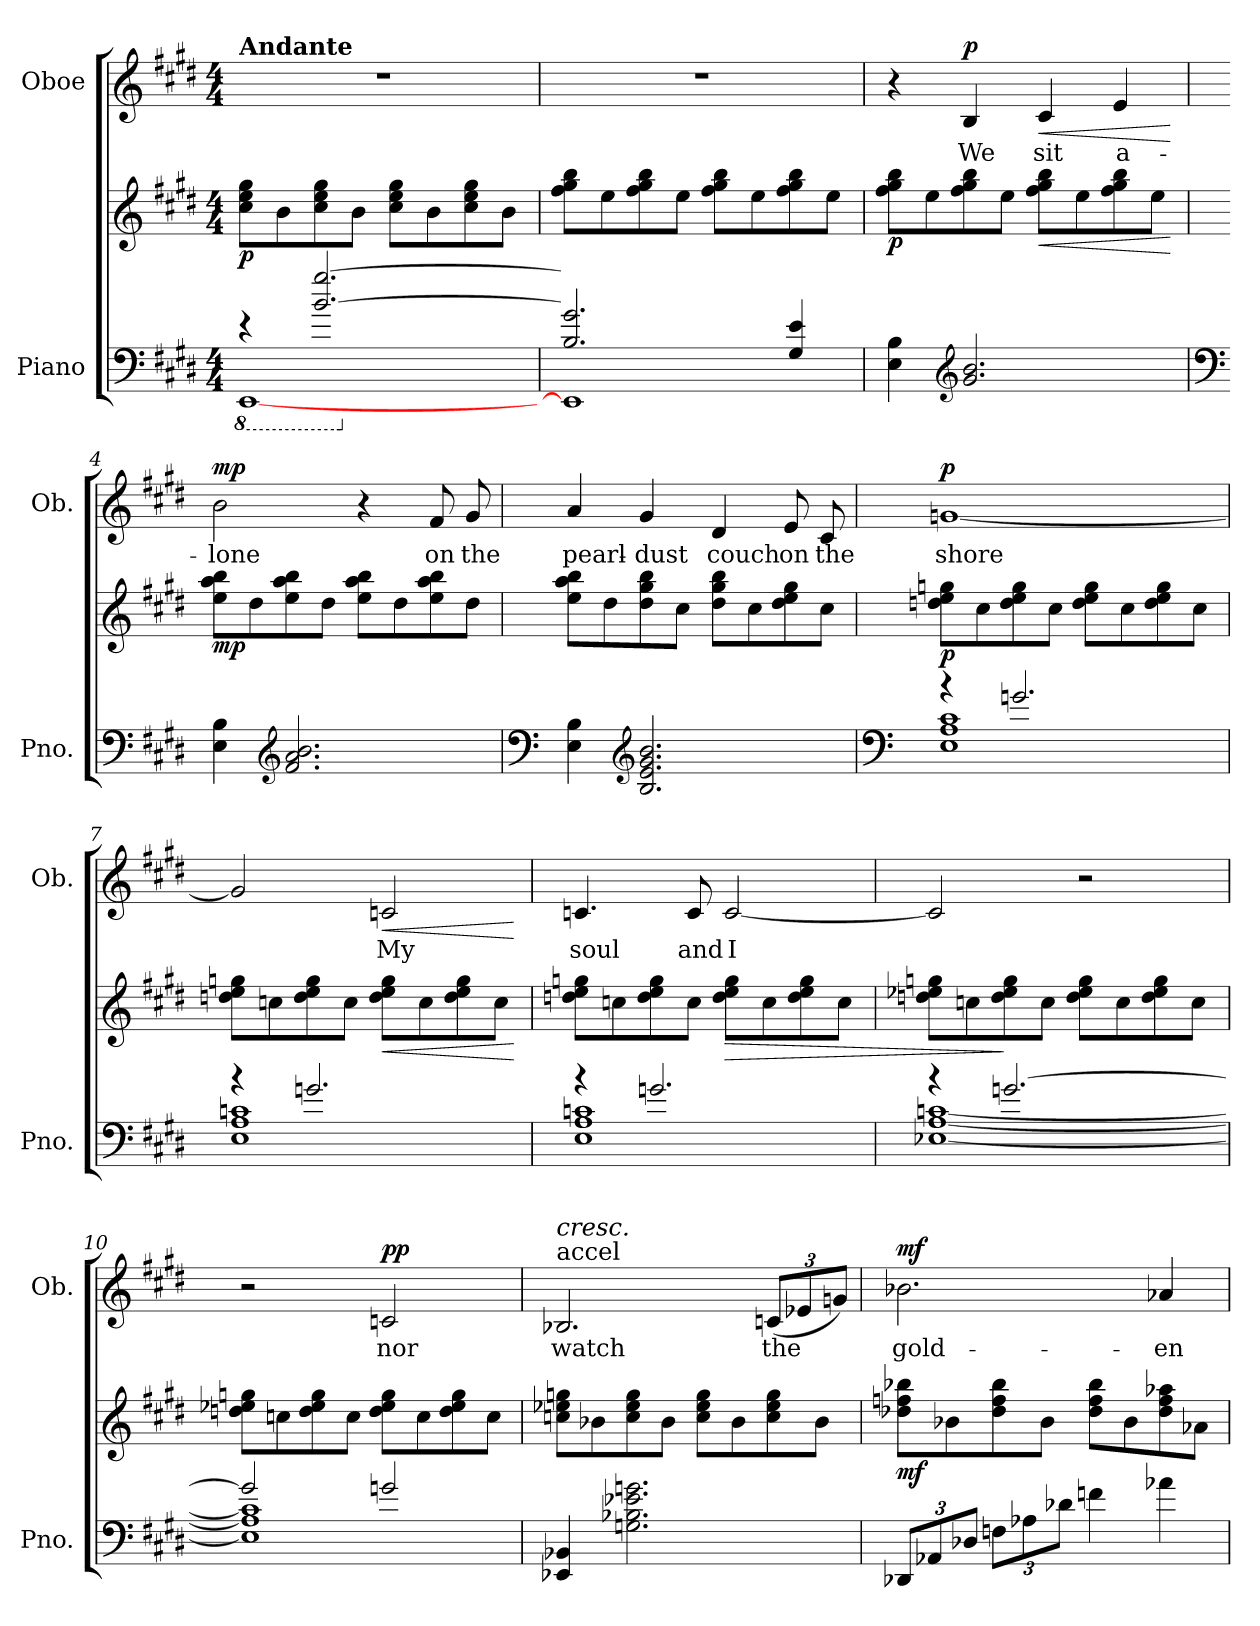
**kern	**kern	**dynam	**kern	**text	**dynam
*part2	*part2	*part2	*part1	*part1	*part1
*staff3	*staff2	*staff2/3	*staff1	*staff1	*staff1
*I"Piano	*	*	*I"Oboe	*	*
*I'Pno.	*	*	*I'Ob.	*	*
*clefF4	*clefG2	*	*clefG2	*	*
*k[f#c#g#d#]	*k[f#c#g#d#]	*	*k[f#c#g#d#]	*	*
*M4/4	*M4/4	*	*M4/4	*	*
*8ba	*	*	*	*	*
=1	=1	=1	=1	=1	=1
*^	*	*	*	*	*
!	!	!	!	!LO:TX:a:B:t=Andante	!	!
!	!	!	!LO:DY:b	!	!	!
4r	[1EEE	8cc#\ 8ee\ 8gg#\L	p	1r	.	.
.	.	8b\	.	.	.	.
[2.B/ [2.g#/	.	8cc#\ 8ee\ 8gg#\	.	.	.	.
.	.	8b\J	.	.	.	.
.	.	8cc#\ 8ee\ 8gg#\L	.	.	.	.
.	.	8b\	.	.	.	.
.	.	8cc#\ 8ee\ 8gg#\	.	.	.	.
.	.	8b\J	.	.	.	.
=2	=2	=2	=2	=2	=2	=2
*X8ba	*	*	*	*	*	*
2.B/] 2.g#/]	1EE]	8ff#\ 8gg#\ 8bb\L	.	1r	.	.
.	.	8ee\	.	.	.	.
.	.	8ff#\ 8gg#\ 8bb\	.	.	.	.
.	.	8ee\J	.	.	.	.
.	.	8ff#\ 8gg#\ 8bb\L	.	.	.	.
.	.	8ee\	.	.	.	.
4G#/ 4e/	.	8ff#\ 8gg#\ 8bb\	.	.	.	.
.	.	8ee\J	.	.	.	.
*v	*v	*	*	*	*	*
=3	=3	=3	=3	=3	=3
!	!	!LO:DY:b	!	!	!
4E\ 4B\	8ff#\ 8gg#\ 8bb\L	p	4r	.	.
.	8ee\	.	.	.	.
*clefG2	*	*	*	*	*
!	!	!	!	!LO:LY:b	!LO:DY:a
2.g#/ 2.b/	8ff#\ 8gg#\ 8bb\	.	4B/	We	p
.	8ee\J	.	.	.	.
!	!	!LO:HP:b	!	!LO:LY:b	!LO:HP:b
.	8ff#\ 8gg#\ 8bb\L	<	4c#/	sit	<
.	8ee\	.	.	.	.
!	!	!	!	!LO:LY:b	!
.	8ff#\ 8gg#\ 8bb\	.	4e/	a-	.
.	8ee\J	.	.	.	.
.	.	[	.	.	[
!!LO:LB:g=z
=4	=4	=4	=4	=4	=4
*clefF4	*	*	*	*	*
!	!	!LO:DY:b	!	!LO:LY:b	!LO:DY:a
4E\ 4B\	8ee\ 8aa\ 8bb\L	mp	2b\	-lone	mp
.	8dd#\	.	.	.	.
*clefG2	*	*	*	*	*
2.f#/ 2.a/ 2.b/	8ee\ 8aa\ 8bb\	.	.	.	.
.	8dd#\J	.	.	.	.
.	8ee\ 8aa\ 8bb\L	.	4r	.	.
.	8dd#\	.	.	.	.
!	!	!	!	!LO:LY:b	!
.	8ee\ 8aa\ 8bb\	.	8f#/	on	.
!	!	!	!	!LO:LY:b	!
.	8dd#\J	.	8g#/	the	.
=5	=5	=5	=5	=5	=5
*clefF4	*	*	*	*	*
!	!	!	!	!LO:LY:b	!
4E\ 4B\	8ee\ 8aa\ 8bb\L	.	4a/	pearl-	.
.	8dd#\	.	.	.	.
*clefG2	*	*	*	*	*
!	!	!	!	!LO:LY:b	!
2.B/ 2.e/ 2.g#/ 2.b/	8dd#\ 8gg#\ 8bb\	.	4g#/	-dust	.
.	8cc#\J	.	.	.	.
!	!	!	!	!LO:LY:b	!
.	8dd#\ 8gg#\ 8bb\L	.	4d#/	couch	.
.	8cc#\	.	.	.	.
!	!	!	!	!LO:LY:b	!
.	8dd#\ 8ee\ 8gg#\	.	8e/	on	.
!	!	!	!	!LO:LY:b	!
.	8cc#\J	.	8c#/	the	.
=6	=6	=6	=6	=6	=6
*clefF4	*	*	*	*	*
*^	*	*	*	*	*
!	!	!	!LO:DY:b	!	!LO:LY:b	!LO:DY:a
4r	1E 1A 1c#	8ddn\ 8ee\ 8ggn\L	p	[1gn	shore	p
.	.	8cc#\	.	.	.	.
2.gn/	.	8dd\ 8ee\ 8gg\	.	.	.	.
.	.	8cc#\J	.	.	.	.
.	.	8dd\ 8ee\ 8gg\L	.	.	.	.
.	.	8cc#\	.	.	.	.
.	.	8dd\ 8ee\ 8gg\	.	.	.	.
.	.	8cc#\J	.	.	.	.
!!LO:LB:g=z
=7	=7	=7	=7	=7	=7	=7
4r	1E 1A 1cn	8ddn\ 8ee\ 8ggn\L	.	2g/]	.	.
.	.	8ccn\	.	.	.	.
2.gn/	.	8dd\ 8ee\ 8gg\	.	.	.	.
.	.	8cc\J	.	.	.	.
!	!	!	!LO:HP:b	!	!LO:LY:b	!LO:HP:b
.	.	8dd\ 8ee\ 8gg\L	<	2cn/	My	<
.	.	8cc\	.	.	.	.
.	.	8dd\ 8ee\ 8gg\	.	.	.	.
.	.	8cc\J	.	.	.	.
*v	*v	*	*	*	*	*
.	.	[	.	.	[
=8	=8	=8	=8	=8	=8
*^	*	*	*	*	*
!	!	!	!	!	!LO:LY:b	!
4r	1E 1A 1cn	8ddn\ 8ee\ 8ggn\L	.	4.cn/	soul	.
.	.	8ccn\	.	.	.	.
2.gn/	.	8dd\ 8ee\ 8gg\	.	.	.	.
!	!	!	!	!	!LO:LY:b	!
.	.	8cc\J	.	8c/	and	.
!	!	!	!LO:HP:b	!	!LO:LY:b	!
.	.	8dd\ 8ee\ 8gg\L	>	[2c/	I	.
.	.	8cc\	.	.	.	.
.	.	8dd\ 8ee\ 8gg\	.	.	.	.
.	.	8cc\J	.	.	.	.
=9	=9	=9	=9	=9	=9	=9
4r	[1E-X [1A [1cn	8ddn\ 8ee-X\ 8ggn\L	.	2c/]	.	.
.	.	8ccn\	.	.	.	.
[2.gn/	.	8dd\ 8ee-\ 8gg\	]	.	.	.
.	.	8cc\J	.	.	.	.
.	.	8dd\ 8ee-\ 8gg\L	.	2r	.	.
.	.	8cc\	.	.	.	.
.	.	8dd\ 8ee-\ 8gg\	.	.	.	.
.	.	8cc\J	.	.	.	.
!!LO:PB:g=z
=10	=10	=10	=10	=10	=10	=10
2g/]	1E-] 1A] 1c]	8ddn\ 8ee-X\ 8ggn\L	.	2r	.	.
.	.	8ccn\	.	.	.	.
.	.	8dd\ 8ee-\ 8gg\	.	.	.	.
.	.	8cc\J	.	.	.	.
!	!	!	!	!	!LO:LY:b	!LO:DY:a
2gn/	.	8dd\ 8ee-\ 8gg\L	.	2cn/	nor	pp
.	.	8cc\	.	.	.	.
.	.	8dd\ 8ee-\ 8gg\	.	.	.	.
.	.	8cc\J	.	.	.	.
*v	*v	*	*	*	*	*
=11	=11	=11	=11	=11	=11
!	!	!	!LO:TX:a:t=accel	!	!
!	!	!	!LO:TX:a:i:t=cresc.	!	!
!	!	!	!	!LO:LY:b	!
4EE-X/ 4BB-X/	8ccn\ 8ee-X\ 8ggn\L	.	2.B-X/	watch	.
.	8b-X\	.	.	.	.
2.Gn\ 2.B-X\ 2.e-X\ 2.gn\	8cc\ 8ee-\ 8gg\	.	.	.	.
.	8b-\J	.	.	.	.
.	8cc\ 8ee-\ 8gg\L	.	.	.	.
.	8b-\	.	.	.	.
*	*	*	*Xbrackettup	*	*
!	!	!	!	!LO:LY:b	!
.	8cc\ 8ee-\ 8gg\	.	(12cn/L	the	.
.	.	.	12e-X/	.	.
.	8b-\J	.	.	.	.
.	.	.	12gn/J)	.	.
=12	=12	=12	=12	=12	=12
*Xbrackettup	*	*	*	*	*
!	!	!LO:DY:b	!	!LO:LY:b	!LO:DY:a
12DD-X/L	8dd-X\ 8ffn\ 8bb-X\L	mf	2.b-X\	gold-	mf
12AA-X/	.	.	.	.	.
.	8b-X\	.	.	.	.
12D-X/J	.	.	.	.	.
12Fn\L	8dd-\ 8ff\ 8bb-\	.	.	.	.
12A-X\	.	.	.	.	.
.	8b-\J	.	.	.	.
12d-X\J	.	.	.	.	.
4fn\	8dd-\ 8ff\ 8bb-\L	.	.	.	.
.	8b-\	.	.	.	.
!	!	!	!	!LO:LY:b	!
4a-X\	8dd-\ 8ff\ 8aa-X\	.	4a-X/	-en	.
.	8a-X\J	.	.	.	.
=	=	=	=	=	=
*-	*-	*-	*-	*-	*-
